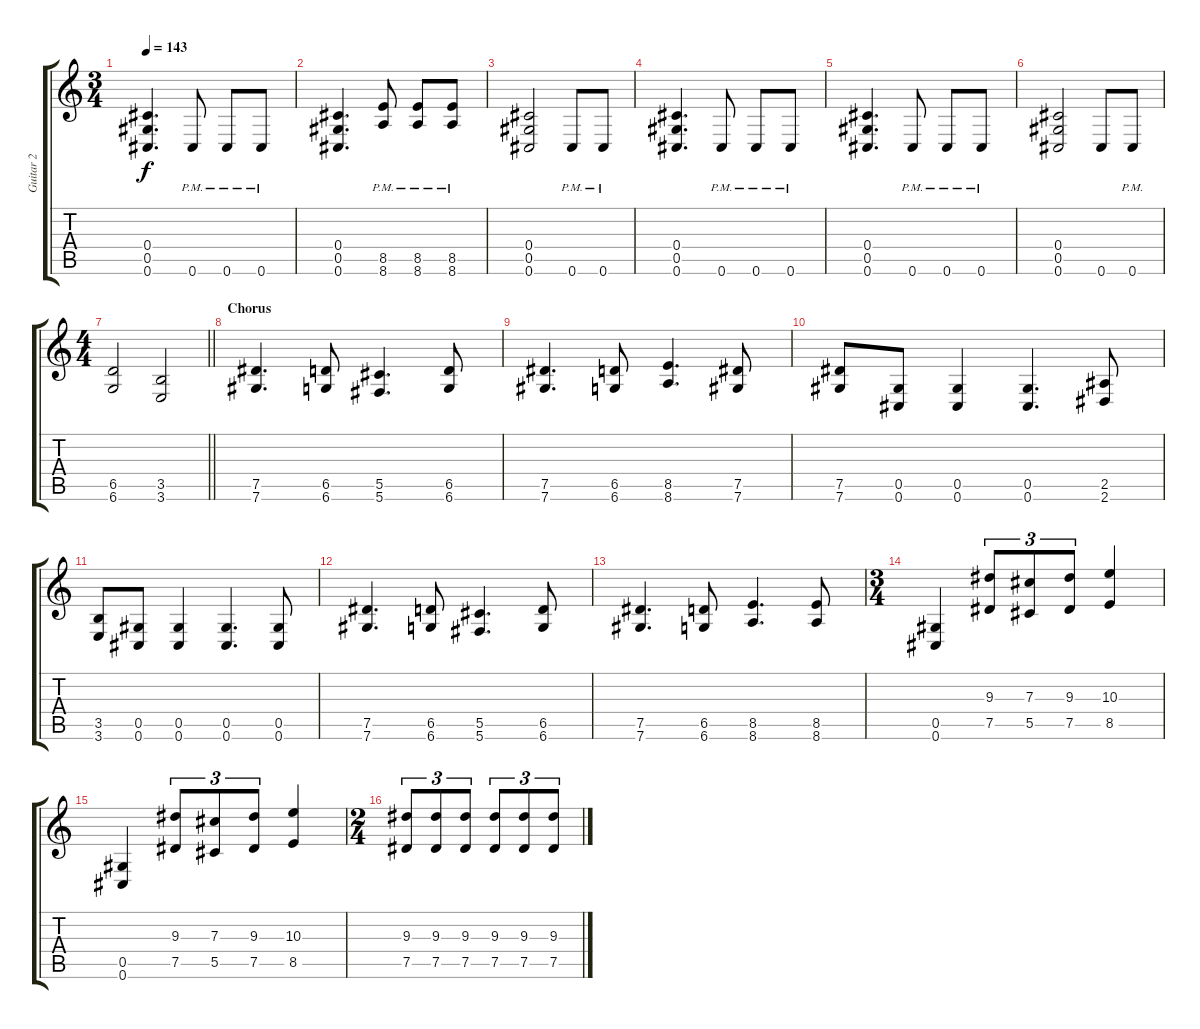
\track ("Guitar 2" "Guitar 2") {instrument distortionguitar}
\staff {score tabs}
\tuning (Eb4 Bb3 Gb3 Db3 Ab2 Db2) {hide}
\ts (3 4)
\tempo 143
\clef g2
\ks c
(0.4 0.5 0.6).4{d dy f} 0.6{pm}.8 0.6{pm}.8 0.6{pm}.8 |
(0.4 0.5 0.6).4{d} (8.5{pm} 8.6{pm}).8 (8.5{pm} 8.6{pm}).8 (8.5{pm} 8.6{pm}).8 |
(0.4 0.5 0.6).2 0.6{pm}.8 0.6{pm}.8 |
(0.4 0.5 0.6).4{d} 0.6{pm}.8 0.6{pm}.8 0.6{pm}.8 |
(0.4 0.5 0.6).4{d} 0.6{pm}.8 0.6{pm}.8 0.6{pm}.8 |
(0.4 0.5 0.6).2 0.6.8 0.6{pm}.8 |
\ts (4 4)
\barLineRight lightlight
(6.5 6.6).2 (3.5 3.6).2 |
\section ("" "Chorus")
(7.5 7.6).4{d} (6.5 6.6).8 (5.5 5.6).4{d} (6.5 6.6).8 |
(7.5 7.6).4{d} (6.5 6.6).8 (8.5 8.6).4{d} (7.5 7.6).8 |
(7.5 7.6).8 (0.5 0.6).8 (0.5 0.6).4 (0.5 0.6).4{d} (2.5 2.6).8 |
(3.5 3.6).8 (0.5 0.6).8 (0.5 0.6).4 (0.5 0.6).4{d} (0.5 0.6).8 |
(7.5 7.6).4{d} (6.5 6.6).8 (5.5 5.6).4{d} (6.5 6.6).8 |
(7.5 7.6).4{d} (6.5 6.6).8 (8.5 8.6).4{d} (8.5 8.6).8 |
\ts (3 4)
(0.5 0.6).4 (9.3 7.5).8{tu (3 2)} (7.3 5.5).8{tu (3 2)} (9.3 7.5).8{tu (3 2)} (10.3 8.5).4 |
(0.5 0.6).4 (9.3 7.5).8{tu (3 2)} (7.3 5.5).8{tu (3 2)} (9.3 7.5).8{tu (3 2)} (10.3 8.5).4 |
\ts (2 4)
(9.3 7.5).8{tu (3 2)} (9.3 7.5).8{tu (3 2)} (9.3 7.5).8{tu (3 2)} (9.3 7.5).8{tu (3 2)} (9.3 7.5).8{tu (3 2)} (9.3 7.5).8{tu (3 2)}
